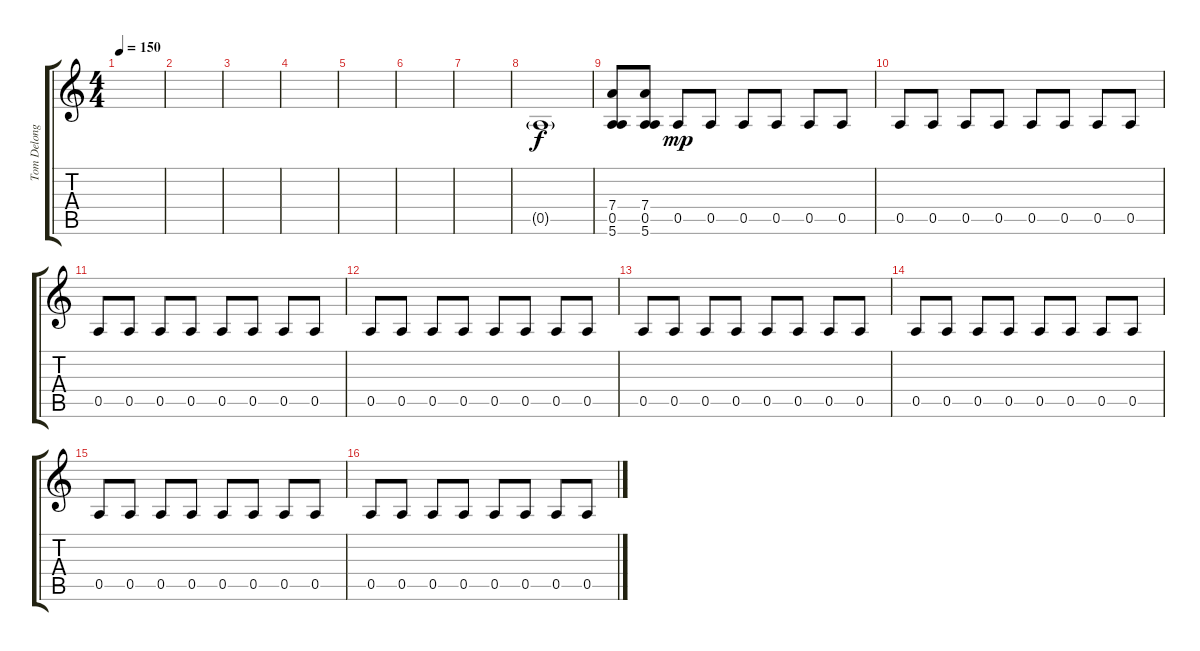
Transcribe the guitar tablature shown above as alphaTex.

\track ("Tom Delonge Guitar 2" "Tom Delong") {instrument distortionguitar}
\staff {score tabs}
\tuning (E4 B3 G3 D3 A2 E2) {hide}
\ts (4 4)
\tempo 150
\clef g2
\ks c
|
|
|
|
|
|
|
0.5{g}.1 |
(7.4 0.5 5.6).8{dy f} (7.4 0.5 5.6).8 0.5.8{dy mp} 0.5.8 0.5.8 0.5.8 0.5.8 0.5.8 |
0.5.8 0.5.8 0.5.8 0.5.8 0.5.8 0.5.8 0.5.8 0.5.8 |
0.5.8 0.5.8 0.5.8 0.5.8 0.5.8 0.5.8 0.5.8 0.5.8 |
0.5.8 0.5.8 0.5.8 0.5.8 0.5.8 0.5.8 0.5.8 0.5.8 |
0.5.8 0.5.8 0.5.8 0.5.8 0.5.8 0.5.8 0.5.8 0.5.8 |
0.5.8 0.5.8 0.5.8 0.5.8 0.5.8 0.5.8 0.5.8 0.5.8 |
0.5.8 0.5.8 0.5.8 0.5.8 0.5.8 0.5.8 0.5.8 0.5.8 |
0.5.8 0.5.8 0.5.8 0.5.8 0.5.8 0.5.8 0.5.8 0.5.8
